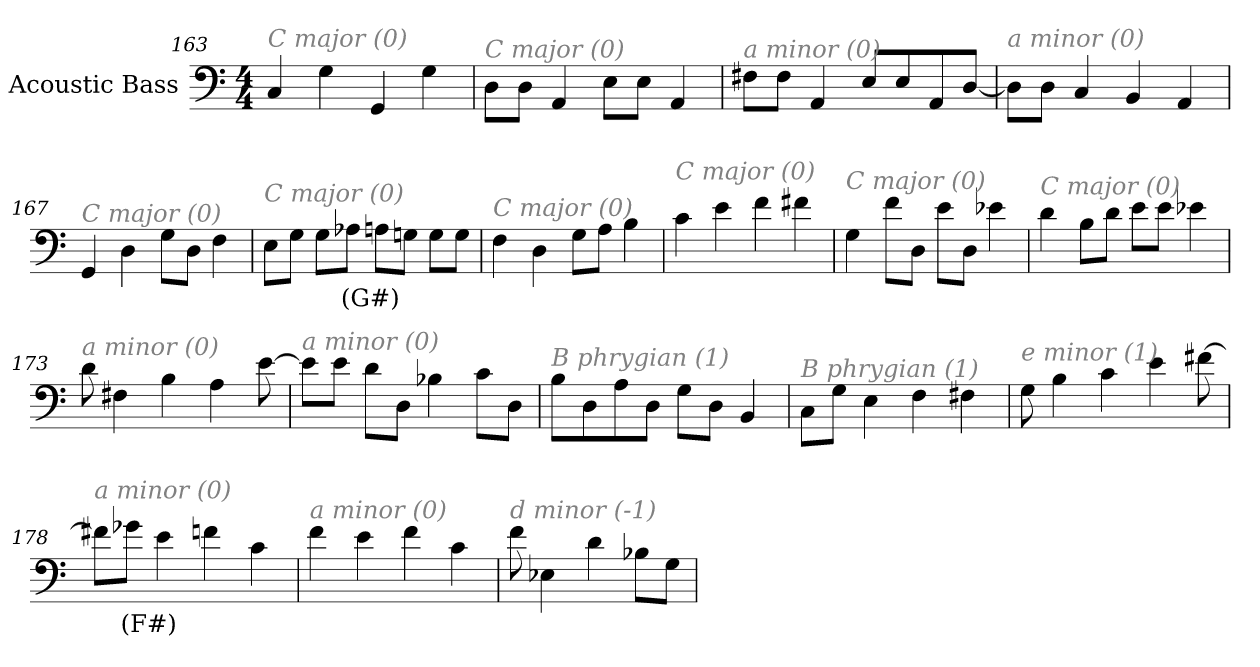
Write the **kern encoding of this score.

**kern	**text
*part1	*part1
*staff1	*staff1
*I"Acoustic Bass	*
*clefF4	*
*ITrd7c12	*
*k[]	*
*C:	*
*M4/4	*
=163	=163
!LO:TX:i:color=#808080:t=C major (0)	!
4CC	.
4GG	.
4GGG	.
4GG	.
=164	=164
!LO:TX:i:color=#808080:t=C major (0)	!
8DDL	.
8DDJ	.
4AAA	.
8EEL	.
8EEJ	.
4AAA	.
=165	=165
!LO:TX:i:color=#808080:t=a minor (0)	!
8FF#XL	.
8FF#J	.
4AAA	.
8EEL	.
8EE	.
8AAA	.
[8DDJ	.
=166	=166
!LO:TX:i:color=#808080:t=a minor (0)	!
8DDL]	.
8DDJ	.
4CC	.
4BBB	.
4AAA	.
=167	=167
!LO:TX:i:color=#808080:t=C major (0)	!
4GGG	.
4DD	.
8GGL	.
8DDJ	.
4FF	.
=168	=168
!LO:TX:i:color=#808080:t=C major (0)	!
8EEL	.
8GGJ	.
8GGL	.
8AA-XiJ	(G#)
8AAL	.
8GGnJ	.
8GGL	.
8GGJ	.
=169	=169
!LO:TX:i:color=#808080:t=C major (0)	!
4FF	.
4DD	.
8GGL	.
8AAJ	.
4BB	.
=170	=170
!LO:TX:i:color=#808080:t=C major (0)	!
4C	.
4E	.
4F	.
4F#X	.
=171	=171
!LO:TX:i:color=#808080:t=C major (0)	!
4GG	.
8FL	.
8DDJ	.
8EL	.
8DDJ	.
4E-X	.
=172	=172
!LO:TX:i:color=#808080:t=C major (0)	!
4D	.
8BBL	.
8DJ	.
8EL	.
8EJ	.
4E-X	.
=173	=173
!LO:TX:i:color=#808080:t=a minor (0)	!
8D	.
4FF#X	.
4BB	.
4AA	.
[8E	.
=174	=174
!LO:TX:i:color=#808080:t=a minor (0)	!
8EL]	.
8EJ	.
8DL	.
8DDJ	.
4BB-X	.
8CL	.
8DDJ	.
=175	=175
!LO:TX:i:color=#808080:t=B phrygian (1)	!
8BBL	.
8DD	.
8AA	.
8DDJ	.
8GGL	.
8DDJ	.
4BBB	.
=176	=176
!LO:TX:i:color=#808080:t=B phrygian (1)	!
8CCL	.
8GGJ	.
4EE	.
4FF	.
4FF#X	.
=177	=177
!LO:TX:i:color=#808080:t=e minor (1)	!
8GG	.
4BB	.
4C	.
4E	.
[8F#X	.
=178	=178
!LO:TX:i:color=#808080:t=a minor (0)	!
8F#XL]	.
8G-XiJ	(F#)
4E	.
4Fn	.
4C	.
=179	=179
!LO:TX:i:color=#808080:t=a minor (0)	!
4F	.
4E	.
4F	.
4C	.
=180	=180
!LO:TX:i:color=#808080:t=d minor (-1)	!
8F	.
4EE-X	.
4D	.
8BB-XL	.
8GGJ	.
=	=
*-	*-
